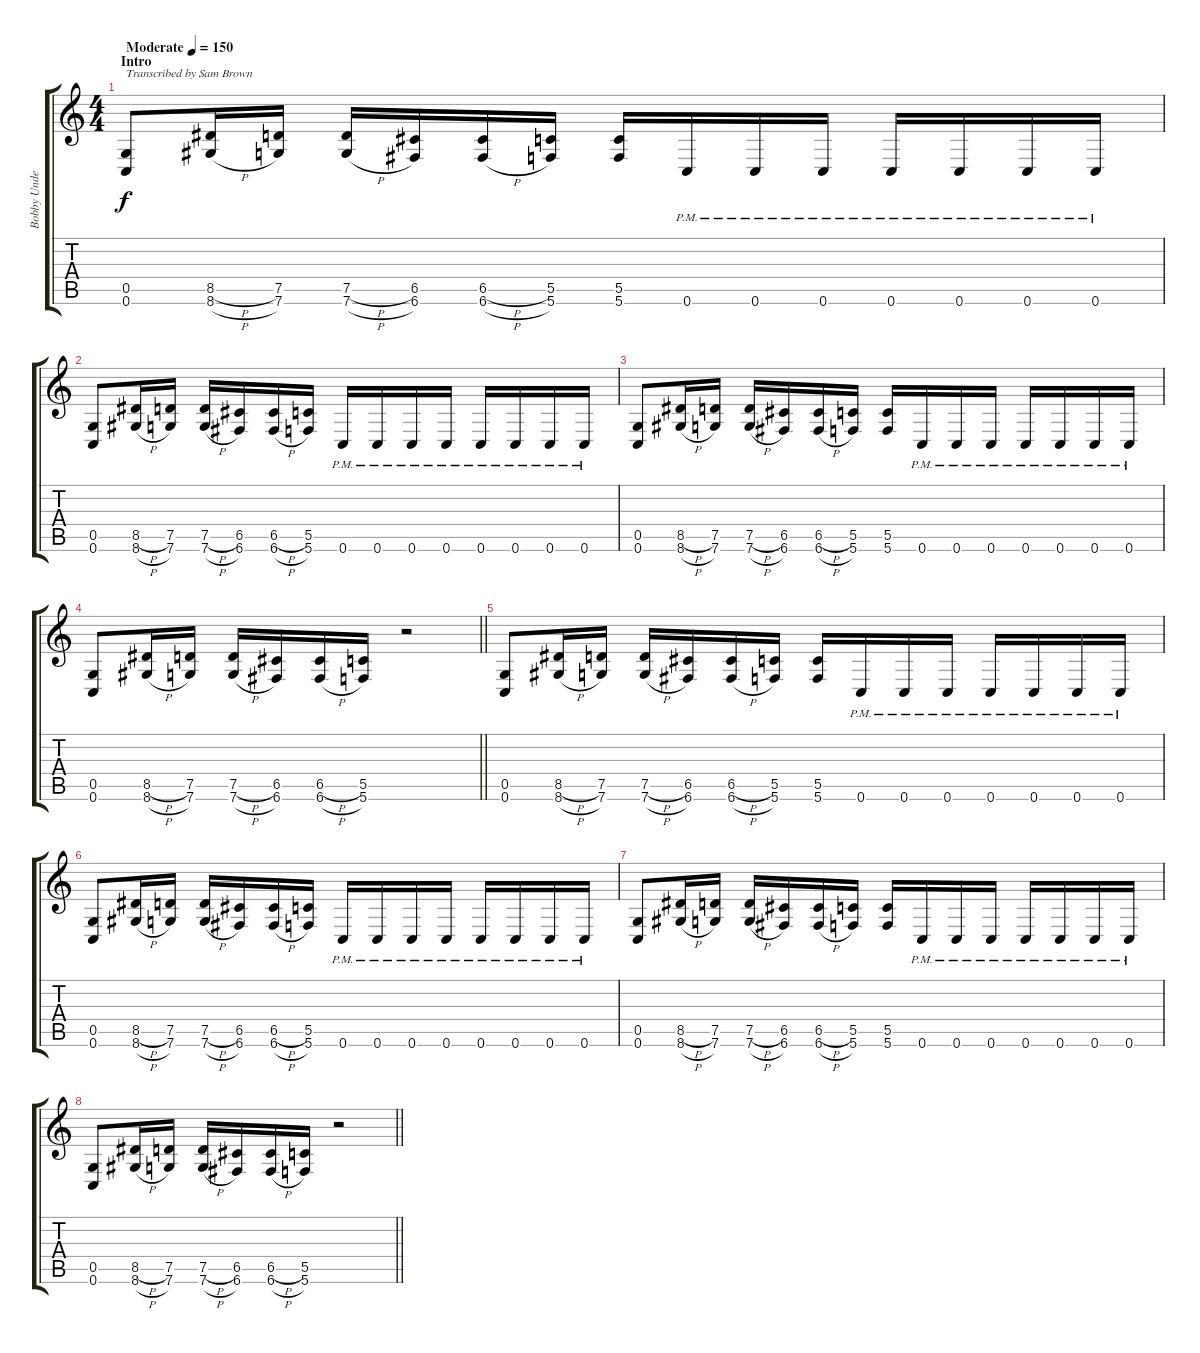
\track ("Bobby Undertaker" "Bobby Unde") {instrument distortionguitar}
\staff {score tabs}
\tuning (D4 A3 F3 C3 G2 C2) {hide}
\ts (4 4)
\section ("" "Intro")
\tempo (150 "Moderate")
\clef g2
\ks c
(0.5 0.6).8{txt "Transcribed by Sam Brown" dy f instrument distortionguitar} (8.5{h} 8.6{h}).16 (7.5 7.6).16 (7.5{h} 7.6{h}).16 (6.5 6.6).16 (6.5{h} 6.6{h}).16 (5.5 5.6).16 (5.5 5.6).16 0.6{pm}.16 0.6{pm}.16 0.6{pm}.16 0.6{pm}.16 0.6{pm}.16 0.6{pm}.16 0.6{pm}.16 |
(0.5 0.6).8 (8.5{h} 8.6{h}).16 (7.5 7.6).16 (7.5{h} 7.6{h}).16 (6.5 6.6).16 (6.5{h} 6.6{h}).16 (5.5 5.6).16 0.6{pm}.16 0.6{pm}.16 0.6{pm}.16 0.6{pm}.16 0.6{pm}.16 0.6{pm}.16 0.6{pm}.16 0.6{pm}.16 |
(0.5 0.6).8 (8.5{h} 8.6{h}).16 (7.5 7.6).16 (7.5{h} 7.6{h}).16 (6.5 6.6).16 (6.5{h} 6.6{h}).16 (5.5 5.6).16 (5.5 5.6).16 0.6{pm}.16 0.6{pm}.16 0.6{pm}.16 0.6{pm}.16 0.6{pm}.16 0.6{pm}.16 0.6{pm}.16 |
\barLineRight lightlight
(0.5 0.6).8 (8.5{h} 8.6{h}).16 (7.5 7.6).16 (7.5{h} 7.6{h}).16 (6.5 6.6).16 (6.5{h} 6.6{h}).16 (5.5 5.6).16 r.2 |
\section ("" "")
(0.5 0.6).8 (8.5{h} 8.6{h}).16 (7.5 7.6).16 (7.5{h} 7.6{h}).16 (6.5 6.6).16 (6.5{h} 6.6{h}).16 (5.5 5.6).16 (5.5 5.6).16 0.6{pm}.16 0.6{pm}.16 0.6{pm}.16 0.6{pm}.16 0.6{pm}.16 0.6{pm}.16 0.6{pm}.16 |
(0.5 0.6).8 (8.5{h} 8.6{h}).16 (7.5 7.6).16 (7.5{h} 7.6{h}).16 (6.5 6.6).16 (6.5{h} 6.6{h}).16 (5.5 5.6).16 0.6{pm}.16 0.6{pm}.16 0.6{pm}.16 0.6{pm}.16 0.6{pm}.16 0.6{pm}.16 0.6{pm}.16 0.6{pm}.16 |
(0.5 0.6).8 (8.5{h} 8.6{h}).16 (7.5 7.6).16 (7.5{h} 7.6{h}).16 (6.5 6.6).16 (6.5{h} 6.6{h}).16 (5.5 5.6).16 (5.5 5.6).16 0.6{pm}.16 0.6{pm}.16 0.6{pm}.16 0.6{pm}.16 0.6{pm}.16 0.6{pm}.16 0.6{pm}.16 |
\barLineRight lightlight
(0.5 0.6).8 (8.5{h} 8.6{h}).16 (7.5 7.6).16 (7.5{h} 7.6{h}).16 (6.5 6.6).16 (6.5{h} 6.6{h}).16 (5.5 5.6).16 r.2
